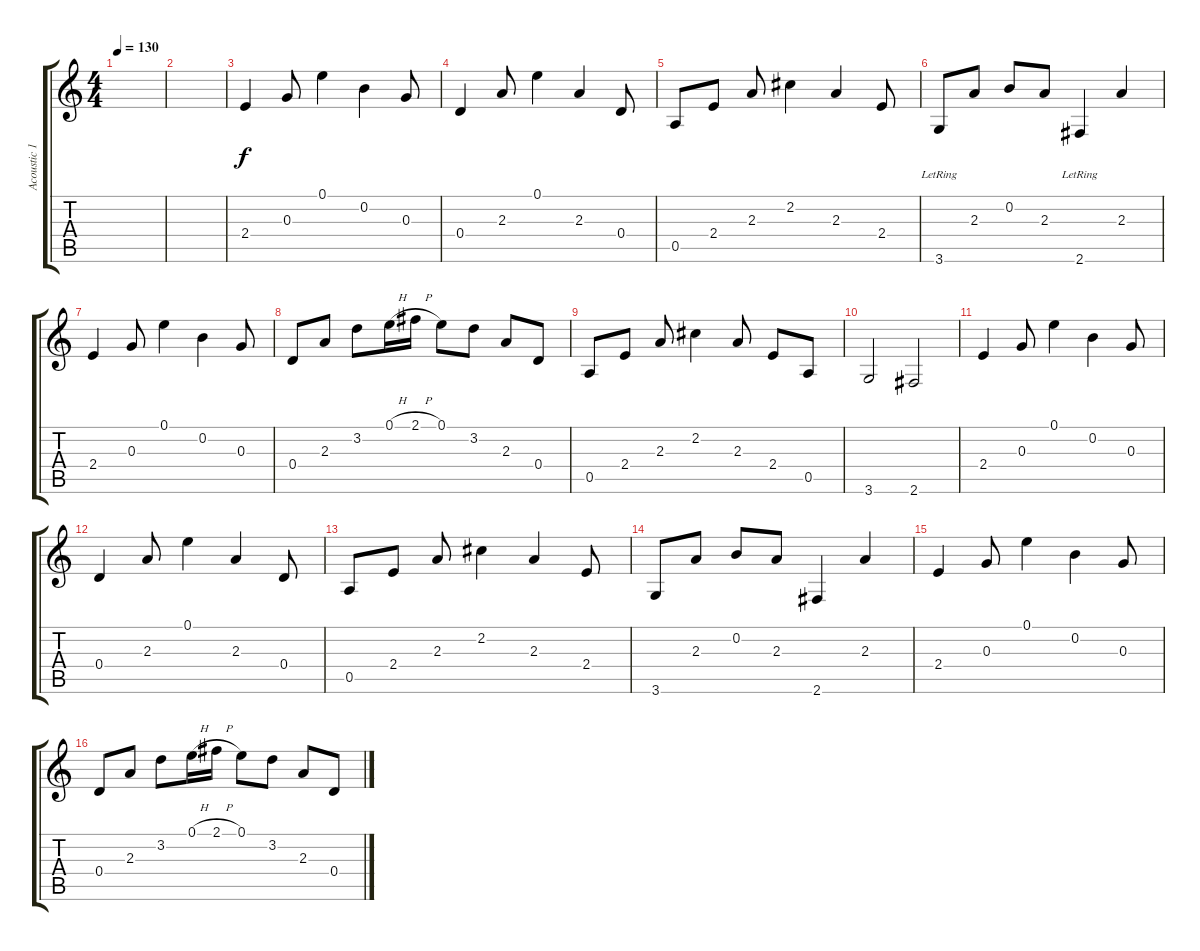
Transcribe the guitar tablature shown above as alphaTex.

\track ("Acoustic 1" "Acoustic 1") {instrument acousticguitarsteel}
\staff {score tabs}
\tuning (E4 B3 G3 D3 A2 E2) {hide}
\ts (4 4)
\tempo 130
\clef g2
\ks c
|
|
2.4.4 0.3.8 0.1.4 0.2.4 0.3.8 |
0.4.4 2.3.8 0.1.4 2.3.4 0.4.8 |
0.5.8 2.4.8 2.3.8 2.2.4 2.3.4 2.4.8 |
3.6{lr}.8 2.3.8 0.2.8 2.3.8 2.6{lr}.4 2.3.4 |
2.4.4 0.3.8 0.1.4 0.2.4 0.3.8 |
0.4.8 2.3.8 3.2.8 0.1{h}.16 2.1{h}.16 0.1.8 3.2.8 2.3.8 0.4.8 |
0.5.8 2.4.8 2.3.8 2.2.4 2.3.8 2.4.8 0.5.8 |
3.6.2 2.6.2 |
2.4.4 0.3.8 0.1.4 0.2.4 0.3.8 |
0.4.4 2.3.8 0.1.4 2.3.4 0.4.8 |
0.5.8 2.4.8 2.3.8 2.2.4 2.3.4 2.4.8 |
3.6.8 2.3.8 0.2.8 2.3.8 2.6.4 2.3.4 |
2.4.4 0.3.8 0.1.4 0.2.4 0.3.8 |
0.4.8 2.3.8 3.2.8 0.1{h}.16 2.1{h}.16 0.1.8 3.2.8 2.3.8 0.4.8
